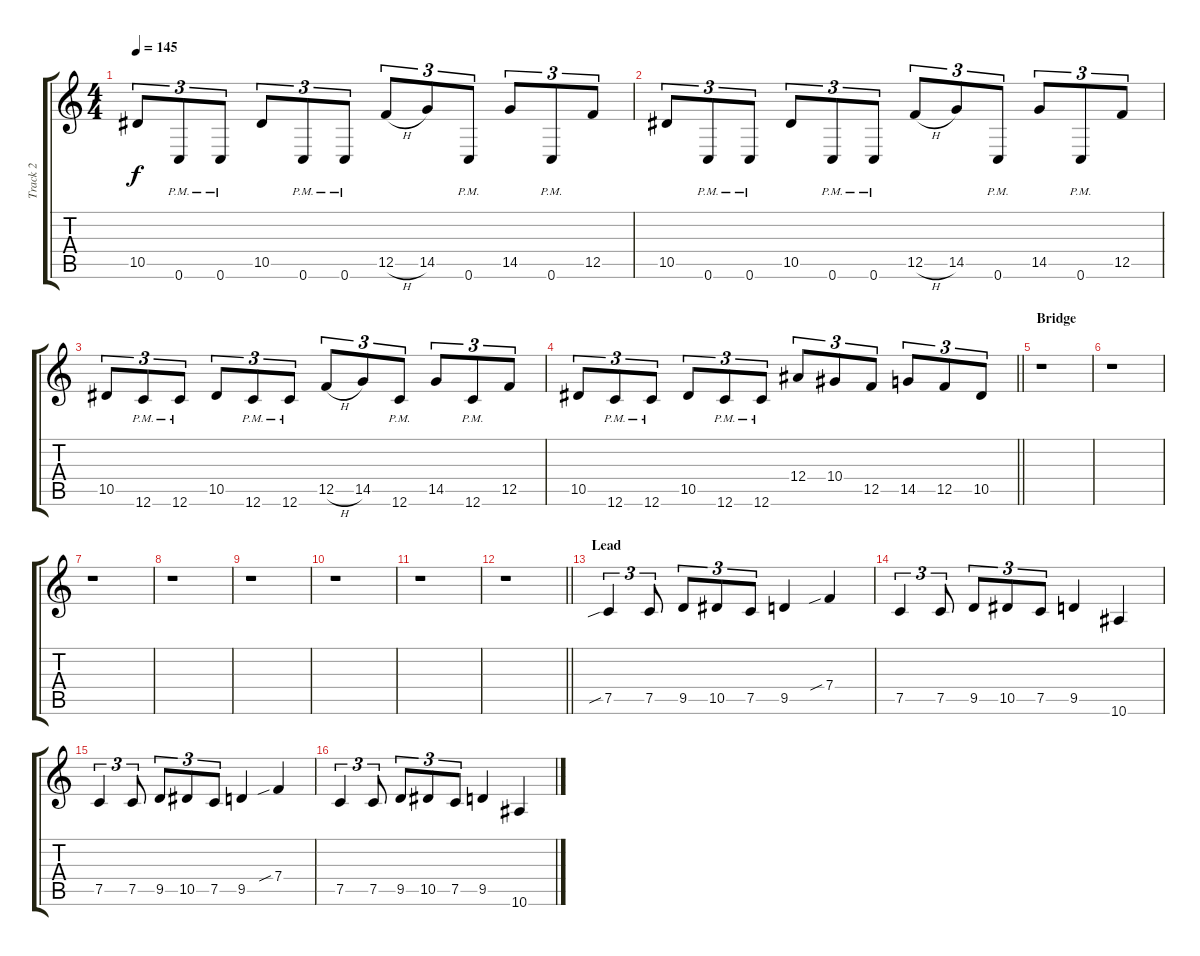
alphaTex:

\track ("Track 2" "Track 2") {instrument overdrivenguitar}
\staff {score tabs}
\tuning (C4 G3 Eb3 Bb2 F2 C2) {hide}
\ts (4 4)
\tempo 145
\clef g2
\ks c
10.5.8{tu (3 2) dy f} 0.6{pm}.8{tu (3 2)} 0.6{pm}.8{tu (3 2)} 10.5.8{tu (3 2)} 0.6{pm}.8{tu (3 2)} 0.6{pm}.8{tu (3 2)} 12.5{h}.8{tu (3 2)} 14.5.8{tu (3 2)} 0.6{pm}.8{tu (3 2)} 14.5.8{tu (3 2)} 0.6{pm}.8{tu (3 2)} 12.5.8{tu (3 2)} |
10.5.8{tu (3 2)} 0.6{pm}.8{tu (3 2)} 0.6{pm}.8{tu (3 2)} 10.5.8{tu (3 2)} 0.6{pm}.8{tu (3 2)} 0.6{pm}.8{tu (3 2)} 12.5{h}.8{tu (3 2)} 14.5.8{tu (3 2)} 0.6{pm}.8{tu (3 2)} 14.5.8{tu (3 2)} 0.6{pm}.8{tu (3 2)} 12.5.8{tu (3 2)} |
10.5.8{tu (3 2)} 12.6{pm}.8{tu (3 2)} 12.6{pm}.8{tu (3 2)} 10.5.8{tu (3 2)} 12.6{pm}.8{tu (3 2)} 12.6{pm}.8{tu (3 2)} 12.5{h}.8{tu (3 2)} 14.5.8{tu (3 2)} 12.6{pm}.8{tu (3 2)} 14.5.8{tu (3 2)} 12.6{pm}.8{tu (3 2)} 12.5.8{tu (3 2)} |
\barLineRight lightlight
10.5.8{tu (3 2)} 12.6{pm}.8{tu (3 2)} 12.6{pm}.8{tu (3 2)} 10.5.8{tu (3 2)} 12.6{pm}.8{tu (3 2)} 12.6{pm}.8{tu (3 2)} 12.4.8{tu (3 2)} 10.4.8{tu (3 2)} 12.5.8{tu (3 2)} 14.5.8{tu (3 2)} 12.5.8{tu (3 2)} 10.5.8{tu (3 2)} |
\section ("" "Bridge")
r.1 |
r.1 |
r.1 |
r.1 |
r.1 |
r.1 |
r.1 |
\barLineRight lightlight
r.1 |
\section ("" "Lead")
7.5{sib}.4{tu (3 2) balance 8} 7.5.8{tu (3 2)} 9.5.8{tu (3 2)} 10.5.8{tu (3 2)} 7.5.8{tu (3 2)} 9.5.4 7.4{sib}.4 |
7.5.4{tu (3 2)} 7.5.8{tu (3 2)} 9.5.8{tu (3 2)} 10.5.8{tu (3 2)} 7.5.8{tu (3 2)} 9.5.4 10.6.4 |
7.5.4{tu (3 2)} 7.5.8{tu (3 2)} 9.5.8{tu (3 2)} 10.5.8{tu (3 2)} 7.5.8{tu (3 2)} 9.5.4 7.4{sib}.4 |
7.5.4{tu (3 2)} 7.5.8{tu (3 2)} 9.5.8{tu (3 2)} 10.5.8{tu (3 2)} 7.5.8{tu (3 2)} 9.5.4 10.6.4
